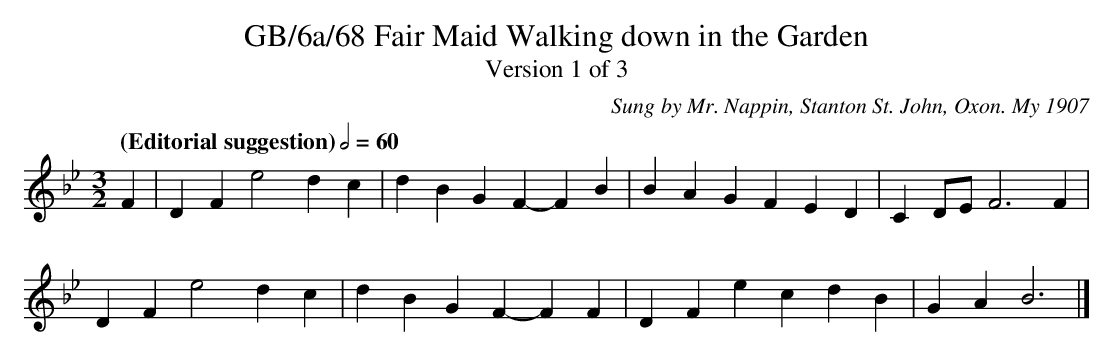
X:1
T:GB/6a/68 Fair Maid Walking down in the Garden
T:Version 1 of 3
C:Sung by Mr. Nappin, Stanton St. John, Oxon. My 1907
M:3/2
L:1/8
Q:"(Editorial suggestion)" 1/2=60
K:Bb
F2 | D2 F2 e4 d2 c2 | d2 B2 G2 F2-F2 B2 | B2 A2 G2 F2 E2 D2 | C2 DE F6 F2 |
D2 F2 e4 d2 c2 | d2 B2 G2 F2-F2 F2 | D2 F2 e2 c2 d2 B2 | G2 A2 B6 |]
